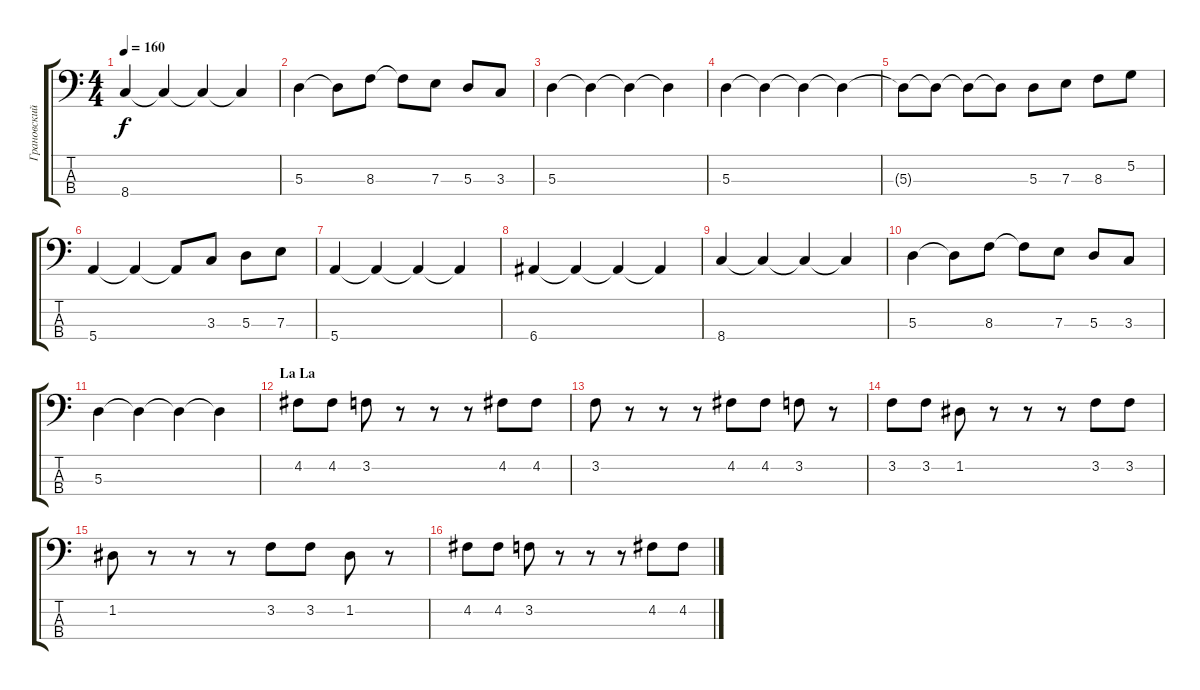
\track ("Грановский (Bass)" "Грановский") {instrument electricbassfinger}
\staff {score tabs}
\tuning (G2 D2 A1 E1) {hide}
\ts (4 4)
\tempo 160
\clef f4
\ks c
8.4.4{dy f} 8.4{t}.4 8.4{t}.4 8.4{t}.4 |
5.3.4 5.3{t}.8 8.3.8 8.3{t}.8 7.3.8 5.3.8 3.3.8 |
5.3.4 5.3{t}.4 5.3{t}.4 5.3{t}.4 |
5.3.4 5.3{t}.4 5.3{t}.4 5.3{t}.4 |
5.3{t}.8 5.3{t}.8 5.3{t}.8 5.3{t}.8 5.3.8 7.3.8 8.3.8 5.2.8 |
5.4.4 5.4{t}.4 5.4{t}.8 3.3.8 5.3.8 7.3.8 |
5.4.4 5.4{t}.4 5.4{t}.4 5.4{t}.4 |
6.4.4 6.4{t}.4 6.4{t}.4 6.4{t}.4 |
8.4.4 8.4{t}.4 8.4{t}.4 8.4{t}.4 |
5.3.4 5.3{t}.8 8.3.8 8.3{t}.8 7.3.8 5.3.8 3.3.8 |
5.3.4 5.3{t}.4 5.3{t}.4 5.3{t}.4 |
\section ("" "La La")
4.2.8 4.2.8 3.2.8 r.8 r.8 r.8 4.2.8 4.2.8 |
3.2.8 r.8 r.8 r.8 4.2.8 4.2.8 3.2.8 r.8 |
3.2.8 3.2.8 1.2.8 r.8 r.8 r.8 3.2.8 3.2.8 |
1.2.8 r.8 r.8 r.8 3.2.8 3.2.8 1.2.8 r.8 |
4.2.8 4.2.8 3.2.8 r.8 r.8 r.8 4.2.8 4.2.8
